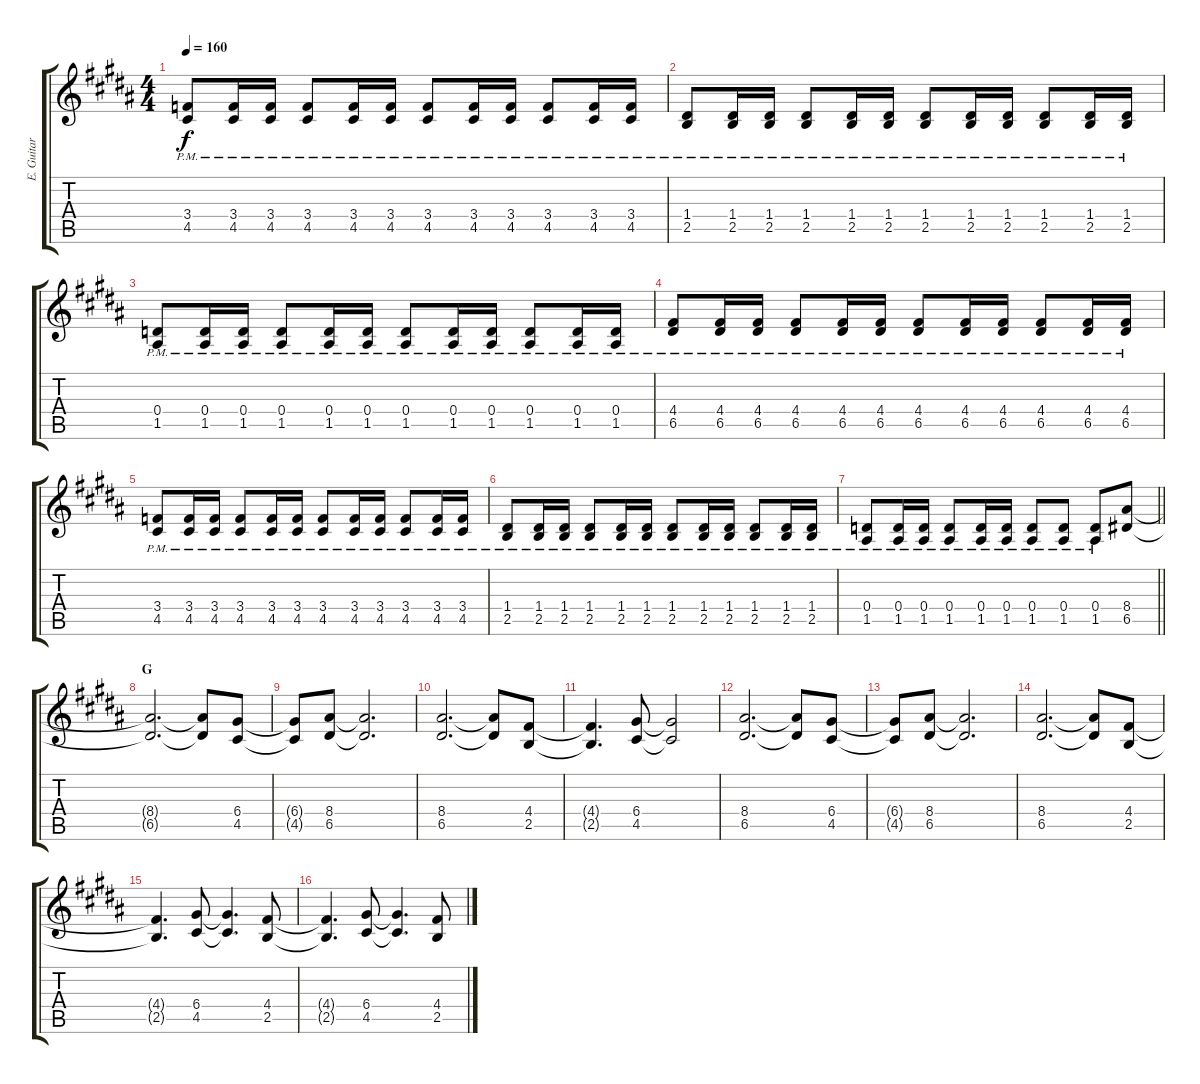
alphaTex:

\track ("E. Guitar III" "E. Guitar ") {instrument overdrivenguitar}
\staff {score tabs}
\tuning (E4 B3 G3 D3 A2 E2) {hide}
\ts (4 4)
\tempo 160
\clef g2
\ks b
(3.4{pm} 4.5{pm}).8{dy f} (3.4{pm} 4.5{pm}).16 (3.4{pm} 4.5{pm}).16 (3.4{pm} 4.5{pm}).8 (3.4{pm} 4.5{pm}).16 (3.4{pm} 4.5{pm}).16 (3.4{pm} 4.5{pm}).8 (3.4{pm} 4.5{pm}).16 (3.4{pm} 4.5{pm}).16 (3.4{pm} 4.5{pm}).8 (3.4{pm} 4.5{pm}).16 (3.4{pm} 4.5{pm}).16 |
(1.4{pm} 2.5{pm}).8 (1.4{pm} 2.5{pm}).16 (1.4{pm} 2.5{pm}).16 (1.4{pm} 2.5{pm}).8 (1.4{pm} 2.5{pm}).16 (1.4{pm} 2.5{pm}).16 (1.4{pm} 2.5{pm}).8 (1.4{pm} 2.5{pm}).16 (1.4{pm} 2.5{pm}).16 (1.4{pm} 2.5{pm}).8 (1.4{pm} 2.5{pm}).16 (1.4{pm} 2.5{pm}).16 |
(0.4{pm} 1.5{pm}).8 (0.4{pm} 1.5{pm}).16 (0.4{pm} 1.5{pm}).16 (0.4{pm} 1.5{pm}).8 (0.4{pm} 1.5{pm}).16 (0.4{pm} 1.5{pm}).16 (0.4{pm} 1.5{pm}).8 (0.4{pm} 1.5{pm}).16 (0.4{pm} 1.5{pm}).16 (0.4{pm} 1.5{pm}).8 (0.4{pm} 1.5{pm}).16 (0.4{pm} 1.5{pm}).16 |
(4.4{pm} 6.5{pm}).8 (4.4{pm} 6.5{pm}).16 (4.4{pm} 6.5{pm}).16 (4.4{pm} 6.5{pm}).8 (4.4{pm} 6.5{pm}).16 (4.4{pm} 6.5{pm}).16 (4.4{pm} 6.5{pm}).8 (4.4{pm} 6.5{pm}).16 (4.4{pm} 6.5{pm}).16 (4.4{pm} 6.5{pm}).8 (4.4{pm} 6.5{pm}).16 (4.4{pm} 6.5{pm}).16 |
(3.4{pm} 4.5{pm}).8 (3.4{pm} 4.5{pm}).16 (3.4{pm} 4.5{pm}).16 (3.4{pm} 4.5{pm}).8 (3.4{pm} 4.5{pm}).16 (3.4{pm} 4.5{pm}).16 (3.4{pm} 4.5{pm}).8 (3.4{pm} 4.5{pm}).16 (3.4{pm} 4.5{pm}).16 (3.4{pm} 4.5{pm}).8 (3.4{pm} 4.5{pm}).16 (3.4{pm} 4.5{pm}).16 |
(1.4{pm} 2.5{pm}).8 (1.4{pm} 2.5{pm}).16 (1.4{pm} 2.5{pm}).16 (1.4{pm} 2.5{pm}).8 (1.4{pm} 2.5{pm}).16 (1.4{pm} 2.5{pm}).16 (1.4{pm} 2.5{pm}).8 (1.4{pm} 2.5{pm}).16 (1.4{pm} 2.5{pm}).16 (1.4{pm} 2.5{pm}).8 (1.4{pm} 2.5{pm}).16 (1.4{pm} 2.5{pm}).16 |
\barLineRight lightlight
(0.4{pm} 1.5{pm}).8 (0.4{pm} 1.5{pm}).16 (0.4{pm} 1.5{pm}).16 (0.4{pm} 1.5{pm}).8 (0.4{pm} 1.5{pm}).16 (0.4{pm} 1.5{pm}).16 (0.4{pm} 1.5{pm}).8 (0.4{pm} 1.5{pm}).8 (0.4{pm} 1.5{pm}).8 (8.4 6.5).8 |
\section ("" "G")
(8.4{t} 6.5{t}).2{d} (8.4{t} 6.5{t}).8 (6.4 4.5).8 |
(6.4{t} 4.5{t}).8 (8.4 6.5).8 (8.4{t} 6.5{t}).2{d} |
(8.4 6.5).2{d} (8.4{t} 6.5{t}).8 (4.4 2.5).8 |
(4.4{t} 2.5{t}).4{d} (6.4 4.5).8 (6.4{t} 4.5{t}).2 |
(8.4 6.5).2{d} (8.4{t} 6.5{t}).8 (6.4 4.5).8 |
(6.4{t} 4.5{t}).8 (8.4 6.5).8 (8.4{t} 6.5{t}).2{d} |
(8.4 6.5).2{d} (8.4{t} 6.5{t}).8 (4.4 2.5).8 |
(4.4{t} 2.5{t}).4{d} (6.4 4.5).8 (6.4{t} 4.5{t}).4{d} (4.4 2.5).8 |
(4.4{t} 2.5{t}).4{d} (6.4 4.5).8 (6.4{t} 4.5{t}).4{d} (4.4 2.5).8
